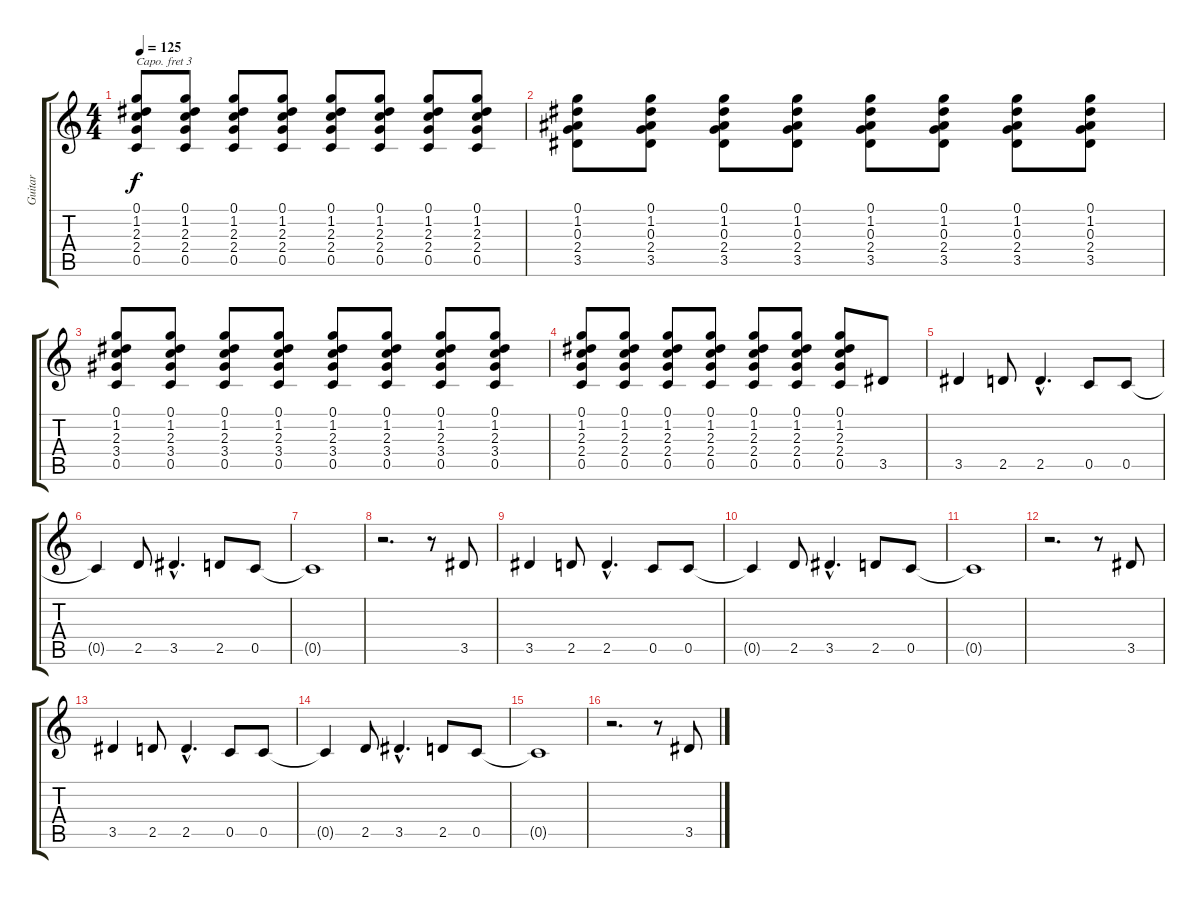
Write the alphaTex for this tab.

\track ("Guitar" "Guitar") {instrument acousticguitarsteel}
\staff {score tabs}
\capo 3
\tuning (E4 B3 G3 D3 A2 E2) {hide}
\ts (4 4)
\tempo 125
\clef g2
\ks c
(0.1 1.2 2.3 2.4 0.5).8{dy f} (0.1 1.2 2.3 2.4 0.5).8 (0.1 1.2 2.3 2.4 0.5).8 (0.1 1.2 2.3 2.4 0.5).8 (0.1 1.2 2.3 2.4 0.5).8 (0.1 1.2 2.3 2.4 0.5).8 (0.1 1.2 2.3 2.4 0.5).8 (0.1 1.2 2.3 2.4 0.5).8 |
(0.1 1.2 0.3 2.4 3.5).8 (0.1 1.2 0.3 2.4 3.5).8 (0.1 1.2 0.3 2.4 3.5).8 (0.1 1.2 0.3 2.4 3.5).8 (0.1 1.2 0.3 2.4 3.5).8 (0.1 1.2 0.3 2.4 3.5).8 (0.1 1.2 0.3 2.4 3.5).8 (0.1 1.2 0.3 2.4 3.5).8 |
(0.1 1.2 2.3 3.4 0.5).8 (0.1 1.2 2.3 3.4 0.5).8 (0.1 1.2 2.3 3.4 0.5).8 (0.1 1.2 2.3 3.4 0.5).8 (0.1 1.2 2.3 3.4 0.5).8 (0.1 1.2 2.3 3.4 0.5).8 (0.1 1.2 2.3 3.4 0.5).8 (0.1 1.2 2.3 3.4 0.5).8 |
(0.1 1.2 2.3 2.4 0.5).8 (0.1 1.2 2.3 2.4 0.5).8 (0.1 1.2 2.3 2.4 0.5).8 (0.1 1.2 2.3 2.4 0.5).8 (0.1 1.2 2.3 2.4 0.5).8 (0.1 1.2 2.3 2.4 0.5).8 (0.1 1.2 2.3 2.4 0.5).8 3.5.8{volume 16 balance 8 instrument electricguitarclean} |
3.5.4{volume 16 balance 8 instrument electricguitarclean} 2.5.8 2.5{hac}.4{d} 0.5.8 0.5.8 |
0.5{t}.4 2.5.8 3.5{hac}.4{d} 2.5.8 0.5.8 |
0.5{t}.1 |
r.2{d} r.8 3.5.8 |
3.5.4{volume 16 balance 8 instrument electricguitarclean} 2.5.8 2.5{hac}.4{d} 0.5.8 0.5.8 |
0.5{t}.4 2.5.8 3.5{hac}.4{d} 2.5.8 0.5.8 |
0.5{t}.1 |
r.2{d} r.8 3.5.8 |
3.5.4{volume 16 balance 8 instrument electricguitarclean} 2.5.8 2.5{hac}.4{d} 0.5.8 0.5.8 |
0.5{t}.4 2.5.8 3.5{hac}.4{d} 2.5.8 0.5.8 |
0.5{t}.1 |
r.2{d} r.8 3.5.8
